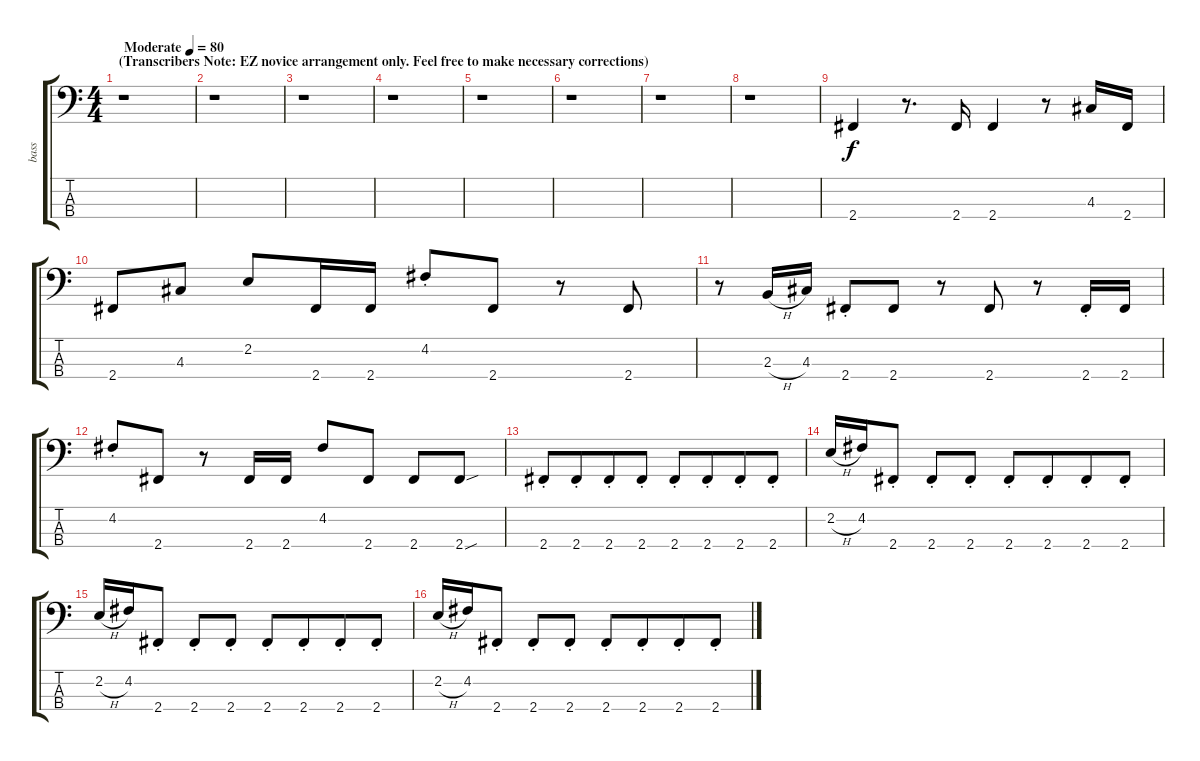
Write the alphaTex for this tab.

\track ("bass" "bass") {instrument electricbassfinger}
\staff {score tabs}
\tuning (G2 D2 A1 E1) {hide}
\ts (4 4)
\section ("" "(Transcribers Note: EZ novice arrangement only. Feel free to make necessary corrections)")
\tempo (80 "Moderate")
\clef f4
\ks c
r.1{dy f instrument electricbassfinger} |
r.1 |
r.1 |
r.1 |
r.1 |
r.1 |
r.1 |
r.1 |
2.4.4 r.8{d} 2.4.16 2.4.4 r.8 4.3.16 2.4.16 |
2.4.8 4.3.8 2.2.8 2.4.16 2.4.16 4.2{st}.8 2.4.8 r.8 2.4.8 |
r.8 2.3{h}.16 4.3.16 2.4{st}.8 2.4.8 r.8 2.4.8 r.8 2.4{st}.16 2.4.16 |
4.2{st}.8 2.4.8 r.8 2.4.16 2.4.16 4.2.8 2.4.8{beam split} 2.4.8 2.4{sou}.8 |
2.4{st}.8 2.4{st}.8{beam merge} 2.4{st}.8 2.4{st}.8 2.4{st}.8 2.4{st}.8{beam merge} 2.4{st}.8 2.4{st}.8 |
2.2{h}.16 4.2.16 2.4{st}.8 2.4{st}.8 2.4{st}.8 2.4{st}.8 2.4{st}.8{beam merge} 2.4{st}.8 2.4{st}.8 |
2.2{h}.16 4.2.16 2.4{st}.8 2.4{st}.8 2.4{st}.8 2.4{st}.8 2.4{st}.8{beam merge} 2.4{st}.8 2.4{st}.8 |
2.2{h}.16 4.2.16 2.4{st}.8 2.4{st}.8 2.4{st}.8 2.4{st}.8 2.4{st}.8{beam merge} 2.4{st}.8 2.4{st}.8
